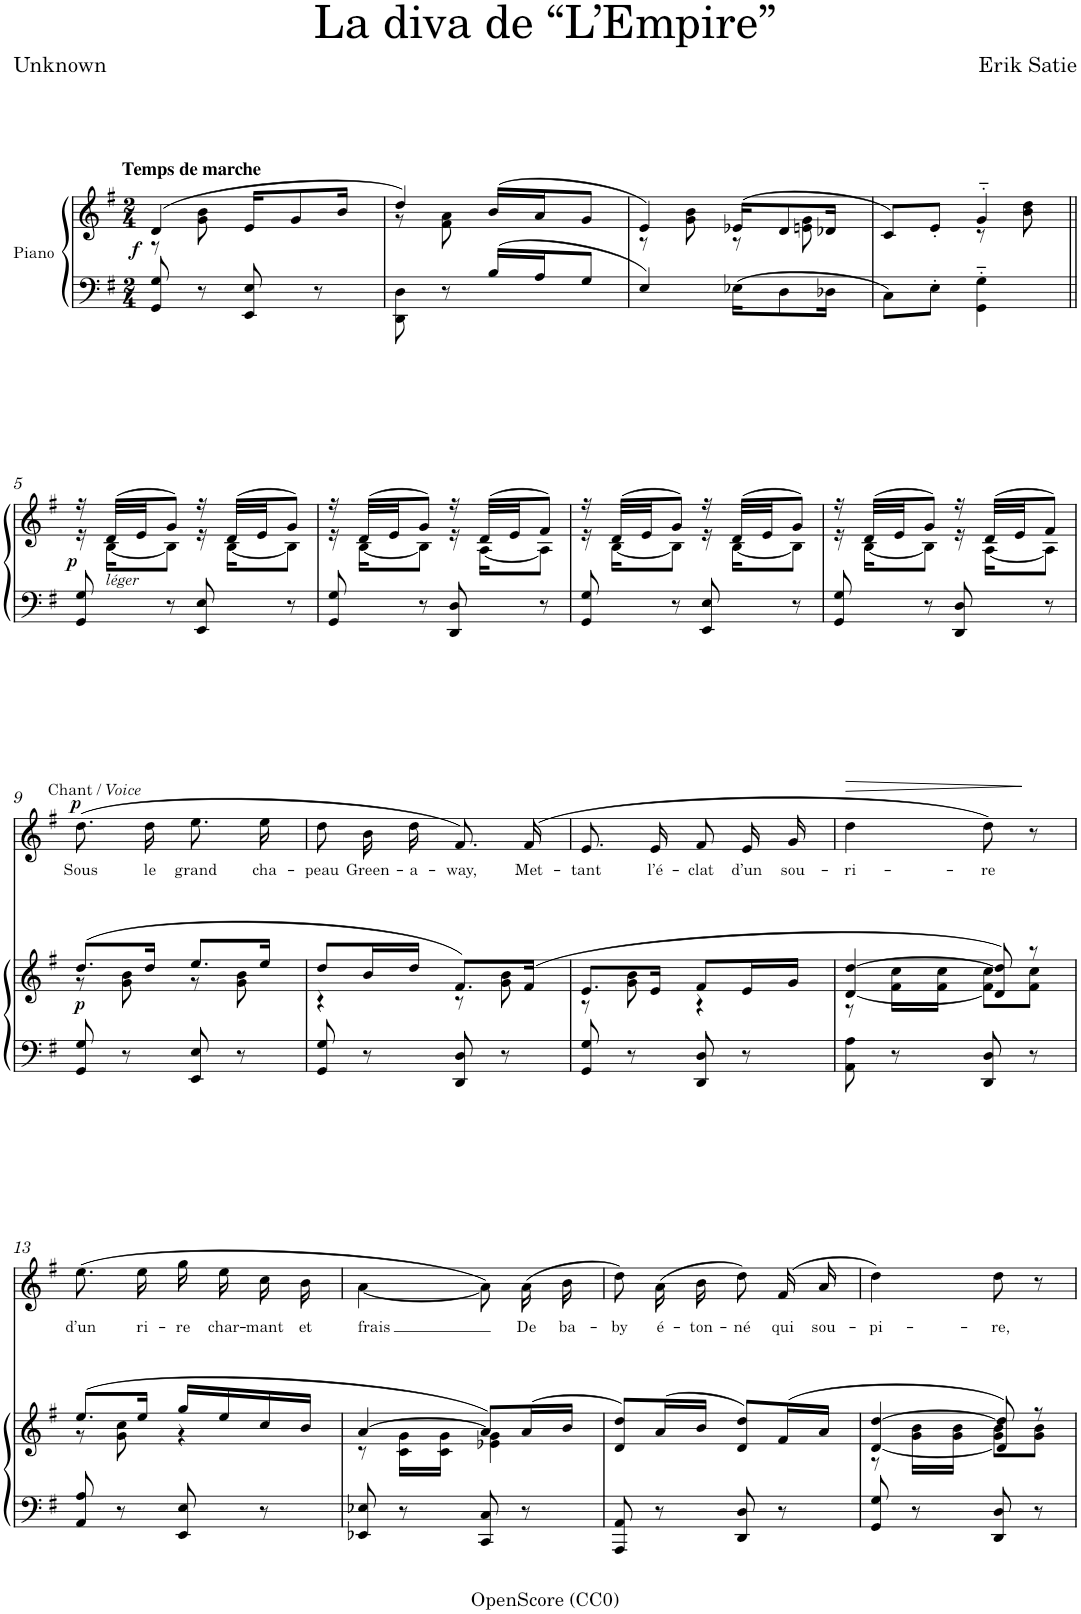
**kern	**kern	**dynam	**kern	**text	**dynam
*part2	*part2	*part2	*part1	*part1	*part1
*staff3	*staff2	*staff2/3	*staff1	*staff1	*staff1
*I"Piano	*	*	*I"Chant Voice	*	*
*I'Pno	*	*	*	*	*
*clefF4	*clefG2	*	*clefG2	*	*
*k[f#]	*k[f#]	*	*k[f#]	*	*
*M2/4	*M2/4	*	*M2/4	*	*
=1	=1	=1	=1	=1	=1
*	*^	*	*	*	*
!	!	!	!	!LO:TX:a:B:t=Temps de marche	!	!
!	!	!	!LO:DY:b	!	!	!
8GG/ 8G/	(4d/	8r	f	2r	.	.
8r	.	8g\ 8b\	.	.	.	.
8EE/ 8E/	16e/KL	4ryy	.	.	.	.
.	8g/	.	.	.	.	.
8r	.	.	.	.	.	.
.	16b/Jk	.	.	.	.	.
=2	=2	=2	=2	=2	=2	=2
8DD\ 8D\	4dd/)	8r	.	2r	.	.
8r	.	8f#\ 8a\	.	.	.	.
16B/LL	(>16b/LL	4ryy	.	.	.	.
16A/J	16a/J	.	.	.	.	.
8G/J	8g/J	.	.	.	.	.
=3	=3	=3	=3	=3	=3	=3
4E/	4e/)	8r	.	2r	.	.
.	.	8g\ 8b\	.	.	.	.
16E-X\KL	(16e-X/KL	8r	.	.	.	.
8D\	8d/	.	.	.	.	.
.	.	8en\ 8g\	.	.	.	.
16D-X\Jk	16d-X/Jk	.	.	.	.	.
=4	=4	=4	=4	=4	=4	=4
8C\L	8c/L)	4ryy	.	2r	.	.
8E'\J	8e'/J	.	.	.	.	.
4GG\'~ 4G\'~	4g'~/	8r	.	.	.	.
.	.	8b\ 8dd\	.	.	.	.
!!LO:LB:g=z
=5||	=5||	=5||	=5||	=5||	=5||	=5||
!	!	!	!LO:DY:b	!	!	!
8GG/ 8G/	16r	16r	p	2r	.	.
!	!LO:TX:b:i:t=léger	!	!	!	!	!
.	(32d/LLL	[16B\KL	.	.	.	.
.	32e/JJ	.	.	.	.	.
8r	8g/J)	8B\J]	.	.	.	.
8EE/ 8E/	16r	16r	.	.	.	.
.	(32d/LLL	[16B\KL	.	.	.	.
.	32e/JJ	.	.	.	.	.
8r	8g/J)	8B\J]	.	.	.	.
=6	=6	=6	=6	=6	=6	=6
8GG/ 8G/	16r	16r	.	2r	.	.
.	(32d/LLL	[16B\KL	.	.	.	.
.	32e/JJ	.	.	.	.	.
8r	8g/J)	8B\J]	.	.	.	.
8DD/ 8D/	16r	16r	.	.	.	.
.	(32d/LLL	[16A\KL	.	.	.	.
.	32e/JJ	.	.	.	.	.
8r	8f#/J)	8A\J]	.	.	.	.
=7	=7	=7	=7	=7	=7	=7
8GG/ 8G/	16r	16r	.	2r	.	.
.	(32d/LLL	[16B\KL	.	.	.	.
.	32e/JJ	.	.	.	.	.
8r	8g/J)	8B\J]	.	.	.	.
8EE/ 8E/	16r	16r	.	.	.	.
.	(32d/LLL	[16B\KL	.	.	.	.
.	32e/JJ	.	.	.	.	.
8r	8g/J)	8B\J]	.	.	.	.
=8	=8	=8	=8	=8	=8	=8
8GG/ 8G/	16r	16r	.	2r	.	.
.	(32d/LLL	[16B\KL	.	.	.	.
.	32e/JJ	.	.	.	.	.
8r	8g/J)	8B\J]	.	.	.	.
8DD/ 8D/	16r	16r	.	.	.	.
.	(32d/LLL	[16A\KL	.	.	.	.
.	32e/JJ	.	.	.	.	.
8r	8f#/J)	8A\J]	.	.	.	.
!!LO:LB:g=z
=9	=9	=9	=9	=9	=9	=9
!	!	!	!	!LO:TX:a:t=Chant /	!	!
!	!	!	!	!LO:TX:a:i:t=Voice	!	!
!	!	!	!LO:DY:b	!	!LO:LY:b	!LO:DY:a
8GG/ 8G/	(8.dd/L	8r	p	(8.dd\L	Sous	p
8r	.	8g\ 8b\	.	.	.	.
!	!	!	!	!	!LO:LY:b	!
.	16dd/Jk	.	.	16dd\Jk	le	.
!	!	!	!	!	!LO:LY:b	!
8EE/ 8E/	8.ee/L	8r	.	8.ee\L	grand	.
8r	.	8g\ 8b\	.	.	.	.
!	!	!	!	!	!LO:LY:b	!
.	16ee/Jk	.	.	16ee\Jk	cha-	.
=10	=10	=10	=10	=10	=10	=10
!	!	!	!	!	!LO:LY:b	!
8GG/ 8G/	8dd/L	4r	.	8dd\L	-peau	.
!	!	!	!	!	!LO:LY:b	!
8r	16b/L	.	.	16b\L	Green-	.
!	!	!	!	!	!LO:LY:b	!
.	16dd/JJ	.	.	16dd\JJ	-a-	.
!	!	!	!	!	!LO:LY:b	!
8DD/ 8D/	8.f#/L)	8r	.	8.f#/L)	-way,	.
8r	.	8g\ 8b\	.	.	.	.
!	!	!	!	!	!LO:LY:b	!
.	(16f#/Jk	.	.	(16f#/Jk	Met-	.
=11	=11	=11	=11	=11	=11	=11
!	!	!	!	!	!LO:LY:b	!
8GG/ 8G/	8.e/L	8r	.	8.e/L	-tant	.
8r	.	8g\ 8b\	.	.	.	.
!	!	!	!	!	!LO:LY:b	!
.	16e/Jk	.	.	16e/Jk	l’é-	.
!	!	!	!	!	!LO:LY:b	!
8DD/ 8D/	8f#/L	4r	.	8f#/L	-clat	.
!	!	!	!	!	!LO:LY:b	!
8r	16e/L	.	.	16e/L	d’un	.
!	!	!	!	!	!LO:LY:b	!
.	16g/JJ	.	.	16g/JJ	sou-	.
=12	=12	=12	=12	=12	=12	=12
!	!	!	!	!	!LO:LY:b	!LO:HP:b
8AA\ 8A\	[<4d/ [4dd/	8r	.	4dd\	-ri-	>
8r	.	16f#\ 16cc\LL	.	.	.	.
.	.	16f#\ 16cc\JJ	.	.	.	.
!	!	!	!	!	!LO:LY:b	!
8DD/ 8D/	8d/] 8dd/])	8f#\ 8cc\L	.	8dd\)	-re	.
8r	8r	8f#\ 8cc\J	.	8r	.	]
!!LO:LB:g=z
=13	=13	=13	=13	=13	=13	=13
!	!	!	!	!	!LO:LY:b	!
8AA/ 8A/	(8.ee/L	8r	.	(8.ee\L	d’un	.
8r	.	8g\ 8cc\	.	.	.	.
!	!	!	!	!	!LO:LY:b	!
.	16ee/Jk	.	.	16ee\Jk	ri-	.
!	!	!	!	!	!LO:LY:b	!
8EE/ 8E/	16gg/LL	4r	.	16gg\LL	-re	.
!	!	!	!	!	!LO:LY:b	!
.	16ee/	.	.	16ee\J	char-	.
!	!	!	!	!	!LO:LY:b	!
8r	16cc/	.	.	16cc\L	-mant	.
!	!	!	!	!	!LO:LY:b	!
.	16b/JJ	.	.	16b\JJ	et	.
=14	=14	=14	=14	=14	=14	=14
!	!	!	!	!	!LO:LY:b	!
8EE-X/ 8E-X/	[4a/	8r	.	[<4a\	frais	.
8r	.	16c\ 16g\LL	.	.	.	.
.	.	16c\ 16g\JJ	.	.	.	.
8CC/ 8C/	8a/L])	4e-X\ 4g\	.	8a\L])	.	.
!	!	!	!	!	!LO:LY:b	!
8r	(16a/L	.	.	(16a\L	De	.
!	!	!	!	!	!LO:LY:b	!
.	16b/JJ	.	.	16b\JJ	ba-	.
*	*v	*v	*	*	*	*
=15	=15	=15	=15	=15	=15
!	!	!	!	!LO:LY:b	!
8AAA/ 8AA/	8d/ 8dd/L)	.	8dd\L)	-by	.
!	!	!	!	!LO:LY:b	!
8r	(>16a/L	.	(16a\L	é-	.
!	!	!	!	!LO:LY:b	!
.	16b/JJ	.	16b\JJ	-ton-	.
!	!	!	!	!LO:LY:b	!
8DD/ 8D/	8d/ 8dd/L)	.	8dd\L)	-né	.
!	!	!	!	!LO:LY:b	!
8r	(>16f#/L	.	(>16f#\L	qui	.
!	!	!	!	!LO:LY:b	!
.	16a/JJ	.	16a\JJ	sou-	.
=16	=16	=16	=16	=16	=16
*	*^	*	*	*	*
!	!	!	!	!	!LO:LY:b	!
8GG/ 8G/	[<4d/ [4dd/	8r	.	4dd\)	-pi-	.
8r	.	16g\ 16b\LL	.	.	.	.
.	.	16g\ 16b\JJ	.	.	.	.
!	!	!	!	!	!LO:LY:b	!
8DD/ 8D/	8d/] 8dd/])	8g\ 8b\L	.	8dd\	-re,	.
8r	8r	8g\ 8b\J	.	8r	.	.
*	*v	*v	*	*	*	*
=	=	=	=	=	=
*-	*-	*-	*-	*-	*-
